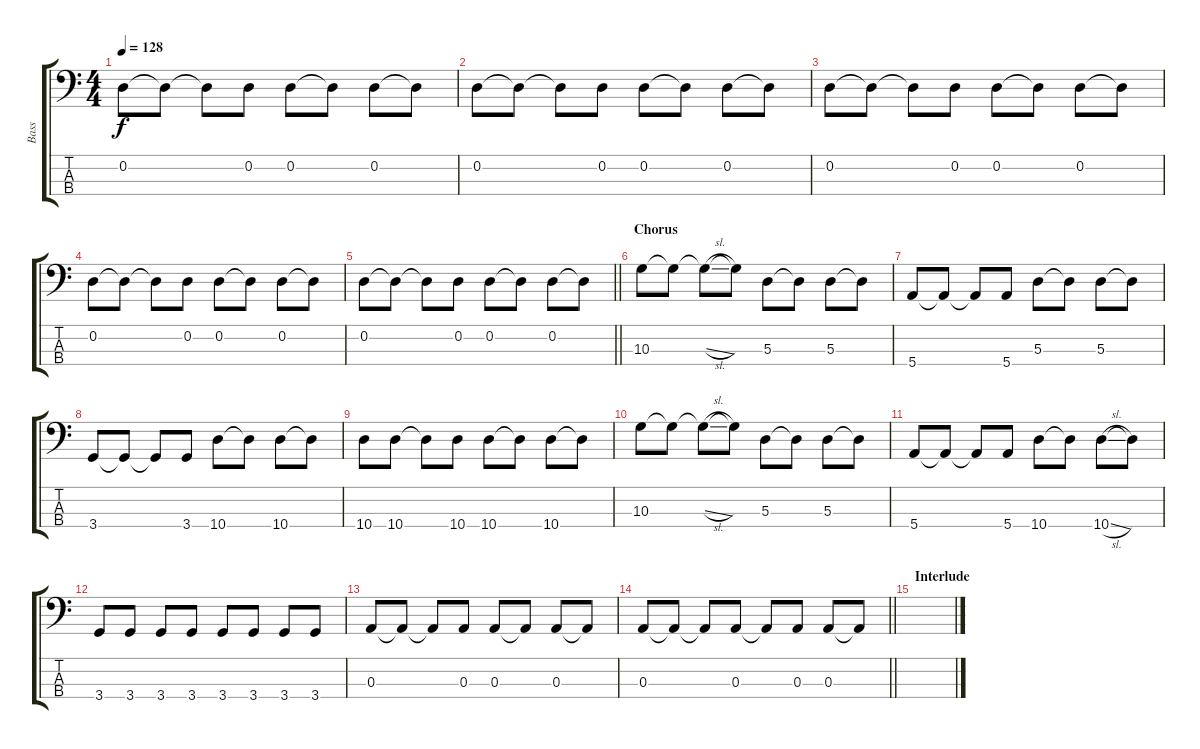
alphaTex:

\track ("Bass" "Bass") {mute instrument electricbassfinger}
\staff {score tabs}
\tuning (G2 D2 A1 E1) {hide}
\ts (4 4)
\tempo 128
\clef f4
\ks c
0.2.8{dy f} 0.2{t}.8 0.2{t}.8 0.2.8 0.2.8 0.2{t}.8 0.2.8 0.2{t}.8 |
0.2.8 0.2{t}.8 0.2{t}.8 0.2.8 0.2.8 0.2{t}.8 0.2.8 0.2{t}.8 |
0.2.8 0.2{t}.8 0.2{t}.8 0.2.8 0.2.8 0.2{t}.8 0.2.8 0.2{t}.8 |
0.2.8 0.2{t}.8 0.2{t}.8 0.2.8 0.2.8 0.2{t}.8 0.2.8 0.2{t}.8 |
\barLineRight lightlight
0.2.8 0.2{t}.8 0.2{t}.8 0.2.8 0.2.8 0.2{t}.8 0.2.8 0.2{t}.8 |
\section ("" "Chorus")
10.3.8 10.3{t}.8 10.3{sl t}.8 10.3{t}.8 5.3.8 5.3{t}.8 5.3.8 5.3{t}.8 |
5.4.8 5.4{t}.8 5.4{t}.8 5.4.8 5.3.8 5.3{t}.8 5.3.8 5.3{t}.8 |
3.4.8 3.4{t}.8 3.4{t}.8 3.4.8 10.4.8 10.4{t}.8 10.4.8 10.4{t}.8 |
10.4.8 10.4.8 10.4{t}.8 10.4.8 10.4.8 10.4{t}.8 10.4.8 10.4{t}.8 |
10.3.8 10.3{t}.8 10.3{sl t}.8 10.3{t}.8 5.3.8 5.3{t}.8 5.3.8 5.3{t}.8 |
5.4.8 5.4{t}.8 5.4{t}.8 5.4.8 10.4.8 10.4{t}.8 10.4{sl}.8 10.4{t}.8 |
3.4.8 3.4.8 3.4.8 3.4.8 3.4.8 3.4.8 3.4.8 3.4.8 |
0.3.8 0.3{t}.8 0.3{t}.8 0.3.8 0.3.8 0.3{t}.8 0.3.8 0.3{t}.8 |
\barLineRight lightlight
0.3.8 0.3{t}.8 0.3{t}.8 0.3.8 0.3{t}.8 0.3.8 0.3.8 0.3{t}.8 |
\section ("" "Interlude")
